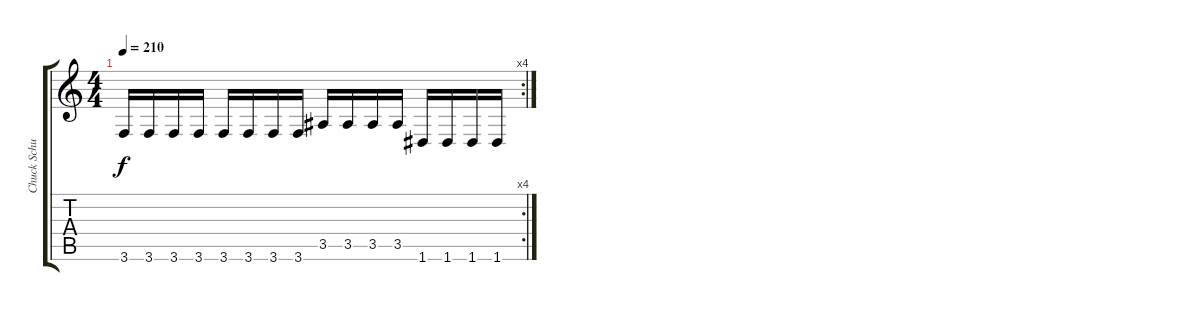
\track ("Chuck Schuldiner" "Chuck Schu") {instrument distortionguitar}
\staff {score tabs}
\tuning (D4 A3 F3 C3 G2 D2) {hide}
\rc 4
\ts (4 4)
\tempo 210
\clef g2
\ks c
3.6.16{dy f} 3.6.16 3.6.16 3.6.16 3.6.16 3.6.16 3.6.16 3.6.16 3.5.16 3.5.16 3.5.16 3.5.16 1.6.16 1.6.16 1.6.16 1.6.16
